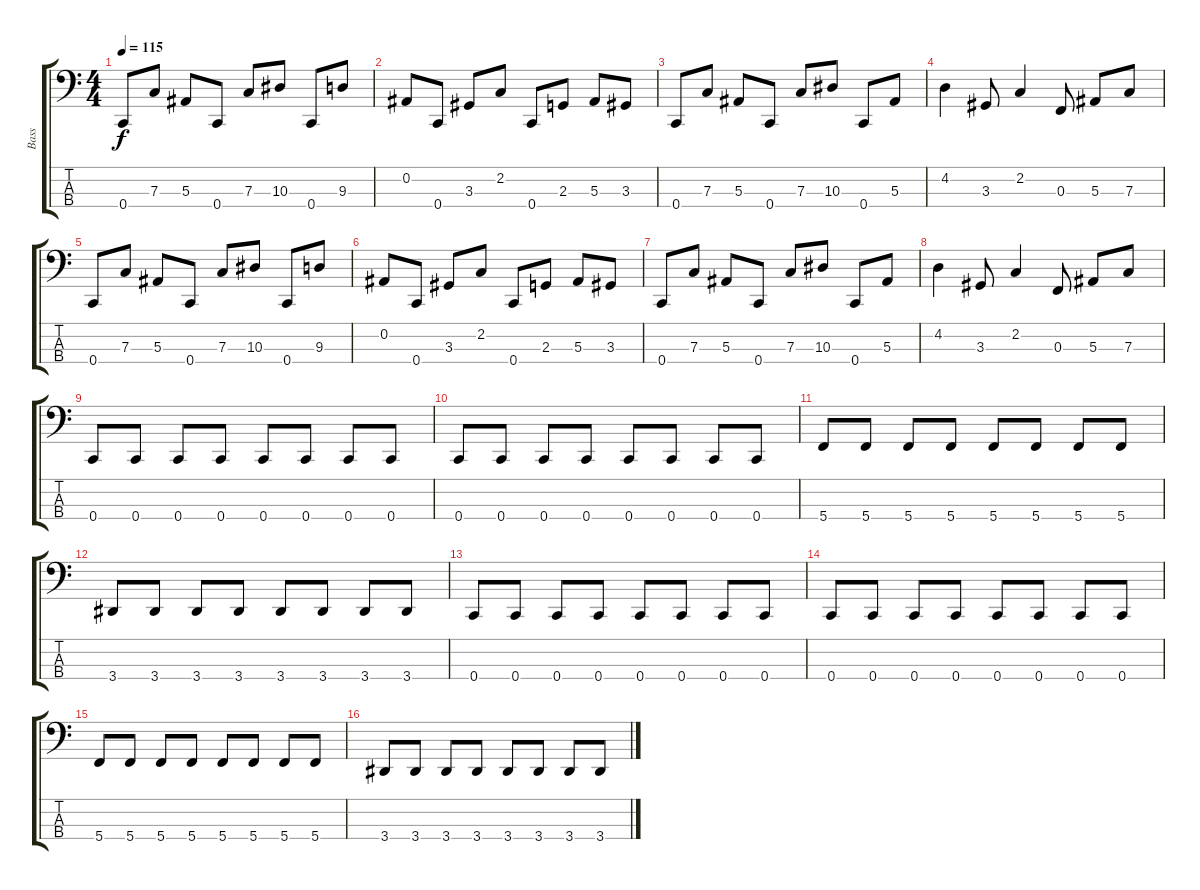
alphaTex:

\track ("Bass" "Bass") {instrument electricbassfinger}
\staff {score tabs}
\tuning (Eb2 Bb1 F1 C1) {hide}
\ts (4 4)
\tempo 115
\clef f4
\ks c
0.4.8{dy f} 7.3.8 5.3.8 0.4.8 7.3.8 10.3.8 0.4.8 9.3.8 |
0.2.8 0.4.8 3.3.8 2.2.8 0.4.8 2.3.8 5.3.8 3.3.8 |
0.4.8 7.3.8 5.3.8 0.4.8 7.3.8 10.3.8 0.4.8 5.3.8 |
4.2.4 3.3.8 2.2.4 0.3.8 5.3.8 7.3.8 |
0.4.8 7.3.8 5.3.8 0.4.8 7.3.8 10.3.8 0.4.8 9.3.8 |
0.2.8 0.4.8 3.3.8 2.2.8 0.4.8 2.3.8 5.3.8 3.3.8 |
0.4.8 7.3.8 5.3.8 0.4.8 7.3.8 10.3.8 0.4.8 5.3.8 |
4.2.4 3.3.8 2.2.4 0.3.8 5.3.8 7.3.8 |
0.4.8 0.4.8 0.4.8 0.4.8 0.4.8 0.4.8 0.4.8 0.4.8 |
0.4.8 0.4.8 0.4.8 0.4.8 0.4.8 0.4.8 0.4.8 0.4.8 |
5.4.8 5.4.8 5.4.8 5.4.8 5.4.8 5.4.8 5.4.8 5.4.8 |
3.4.8 3.4.8 3.4.8 3.4.8 3.4.8 3.4.8 3.4.8 3.4.8 |
0.4.8 0.4.8 0.4.8 0.4.8 0.4.8 0.4.8 0.4.8 0.4.8 |
0.4.8 0.4.8 0.4.8 0.4.8 0.4.8 0.4.8 0.4.8 0.4.8 |
5.4.8 5.4.8 5.4.8 5.4.8 5.4.8 5.4.8 5.4.8 5.4.8 |
3.4.8 3.4.8 3.4.8 3.4.8 3.4.8 3.4.8 3.4.8 3.4.8
